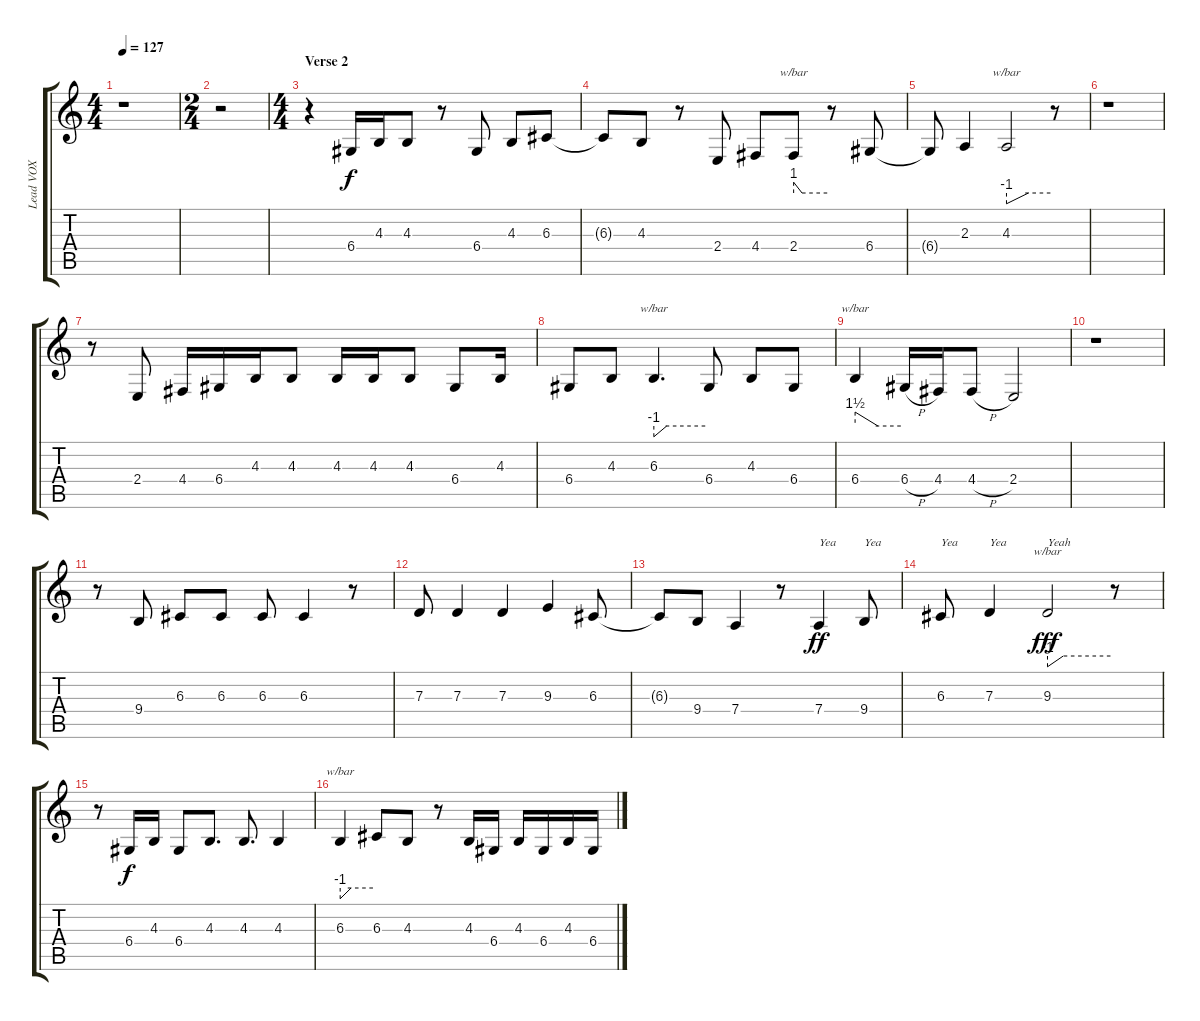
\track ("Lead VOX" "Lead VOX") {instrument oboe}
\staff {score tabs}
\tuning (E4 B3 G3 D3 A2 E2) {hide}
\ts (4 4)
\tempo 127
\clef g2
\ks c
r.1{dy f} |
\ts (2 4)
r.2 |
\ts (4 4)
\section ("" "Verse 2")
r.4 6.4.16 4.3.16 4.3.8 r.8 6.4.8 4.3.8 6.3.8 |
6.3{t}.8 4.3.8 r.8 2.4.8 4.4.8 2.4.8{tbe (custom default 0 4 15 0 60 0)} r.8 6.4.8 |
6.4{t}.8 2.3.4 4.3.2{tbe (custom default 0 -4 30 0 60 0)} r.8 |
r.1 |
r.8 2.4.8 4.4.16 6.4.16 4.3.16 4.3.8 4.3.16 4.3.16 4.3.8 6.4.8 4.3.16 |
6.4.8 4.3.8 6.3.4{d tbe (custom default 0 -4 15 0 60 0)} 6.4.8 4.3.8 6.4.8 |
6.4.4{tbe (custom default 0 6 30 0 60 0)} 6.4{h}.16 4.4.16 4.4{h}.8 2.4.2 |
r.1 |
r.8 9.4.8 6.3.8 6.3.8 6.3.8 6.3.4 r.8 |
7.3.8 7.3.4 7.3.4 9.3.4 6.3.8 |
6.3{t}.8 9.4.8 7.4.4 r.8 7.4.4{txt "Yea" dy ff} 9.4.8{txt "Yea"} |
6.3.8{txt "Yea"} 7.3.4{txt "Yea"} 9.3.2{tbe (custom default 0 -4 15 0 60 0) txt "Yeah" dy fff} r.8 |
r.8 6.4.16{dy f} 4.3.16 6.4.8 4.3.8{d} 4.3.8{d} 4.3.4 |
6.3.4{tbe (custom default 0 -4 20 0 60 0)} 6.3.8 4.3.8 r.8 4.3.16 6.4.16 4.3.16 6.4.16 4.3.16 6.4.16
